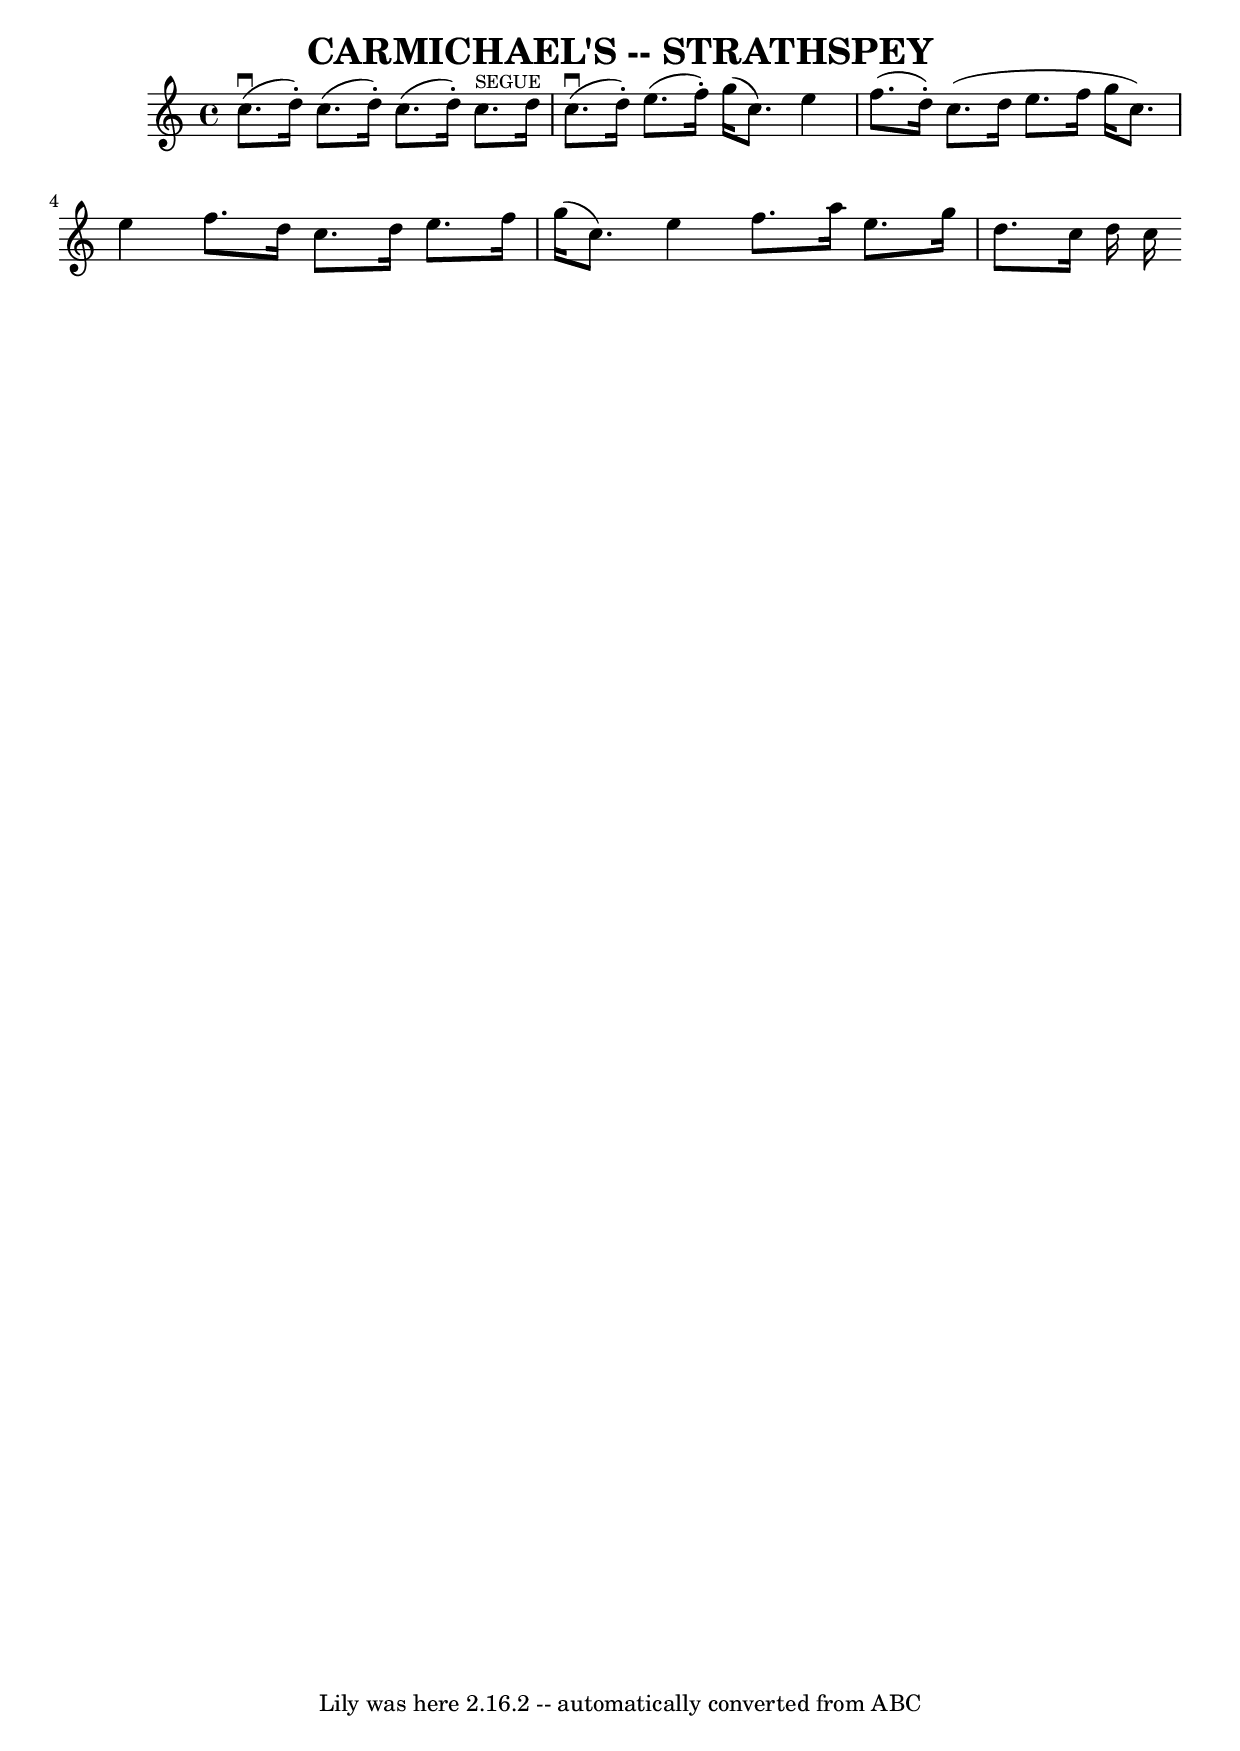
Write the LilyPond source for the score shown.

\version "2.16.2"
\include "Mammoth.ily"
\header {
  %% book = "Ryan's Mammoth Collection of Fiddle Tunes"
 crossRefNumber = "1"
 footnotes = ""
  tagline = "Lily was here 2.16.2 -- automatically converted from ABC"
  title = "CARMICHAEL'S -- STRATHSPEY"

}
voicedefault =  {


  \override Staff.TimeSignature #'style = #'C
  \time 4/4 % %slurgracf 1
  
  \key c \major
 c''8. (^\downbow d''16-.) c''8. ((d''16-.) c''8. ((d''16-.) c''8.^\segue d''16 c''8. (^\downbow d''16-.) e''8. (f''16-.) g''16 (c''8.) e''4     |
 f''8. (d''16-.) c''8. (d''16 e''8. f''16 g''16 (c''8.) e''4     |
 f''8. d''16 c''8. d''16 e''8. f''16 g''16 (c''8.) e''4     |
 f''8. a''16    
 e''8. g''16 d''8. c''16 d''16 (c''16 (

}

\score{
  <<

    \context Staff="default"
    {
      \voicedefault 
      
    }

  >>
  \layout {
    
  }
  \midi {
  }

}
